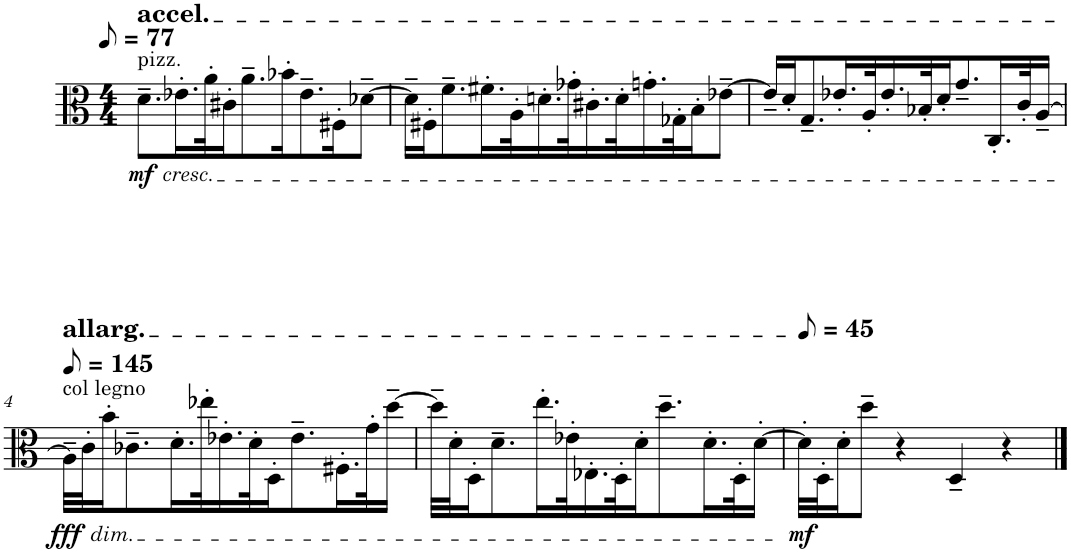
**kern	**dynam
*part1	*part1
*staff1	*staff1
*I"Viola	*
*I'Vla.	*
*clefC3	*
*k[]	*
*M4/4	*
*MM39	*
=1	=1
!LO:TX:a:t=pizz.	!
!LO:TX:b:i:t=cresc.	!
!LO:TX:a:t=accel.	!
!	!LO:DY:b
8.d~\L	mf
16.e-X'\L	.
32a'\K	.
16c#X'\J	.
8.a~\	.
16b-X'\K	.
8.e-~\	.
16F#X'\K	.
[8d-X~\J	.
=2	=2
16d-~\LL]	.
16F#X'\J	.
8.f~\	.
16.f#X'\L	.
32A'\K	.
16.dn'\	.
32g-X'\K	.
16.c#X'\	.
32d'\K	.
16.gn'\	.
32G-X'\K	.
16B'\J	.
[8e-X~\J	.
=3	=3
16e-~/LL]	.
16d'/J	.
8.G~/	.
16.e-X'/L	.
32A'/K	.
16.e-'/	.
32B-X'/K	.
16d'/J	.
8.g~/	.
16.C'/L	.
32c'/K	.
[16A~/JJ	.
!!LO:LB:g=z
=4	=4
*MM73	*
!LO:TX:a:t=col legno	!
!LO:TX:a:t=allarg.	!
!LO:TX:b:i:t=dim.	!
!	!LO:DY:b
32A~\LLL]	fff
32c'\J	.
16b'\J	.
8.c-X~\	.
16.d'\L	.
32ee-X'\K	.
16.e-X'\	.
32d'\K	.
16D'\J	.
8.e-~\	.
16.F#X'\L	.
32g'\K	.
[16dd~\JJ	.
=5	=5
32dd~\LLL]	.
32d'\J	.
16D'\J	.
8.d~\	.
16.ee'\L	.
32e-X'\K	.
16.E-X'\	.
32D'\K	.
16d'\J	.
8.dd~\	.
16.d'\L	.
32D'\K	.
[16d'\JJ	.
=6	=6
*MM23	*
!	!LO:DY:b
32d'\LLL]	mf
32D'\J	.
16d'\J	.
8dd~\J	.
4r	.
4D~/	.
4r	.
==	==
*-	*-
